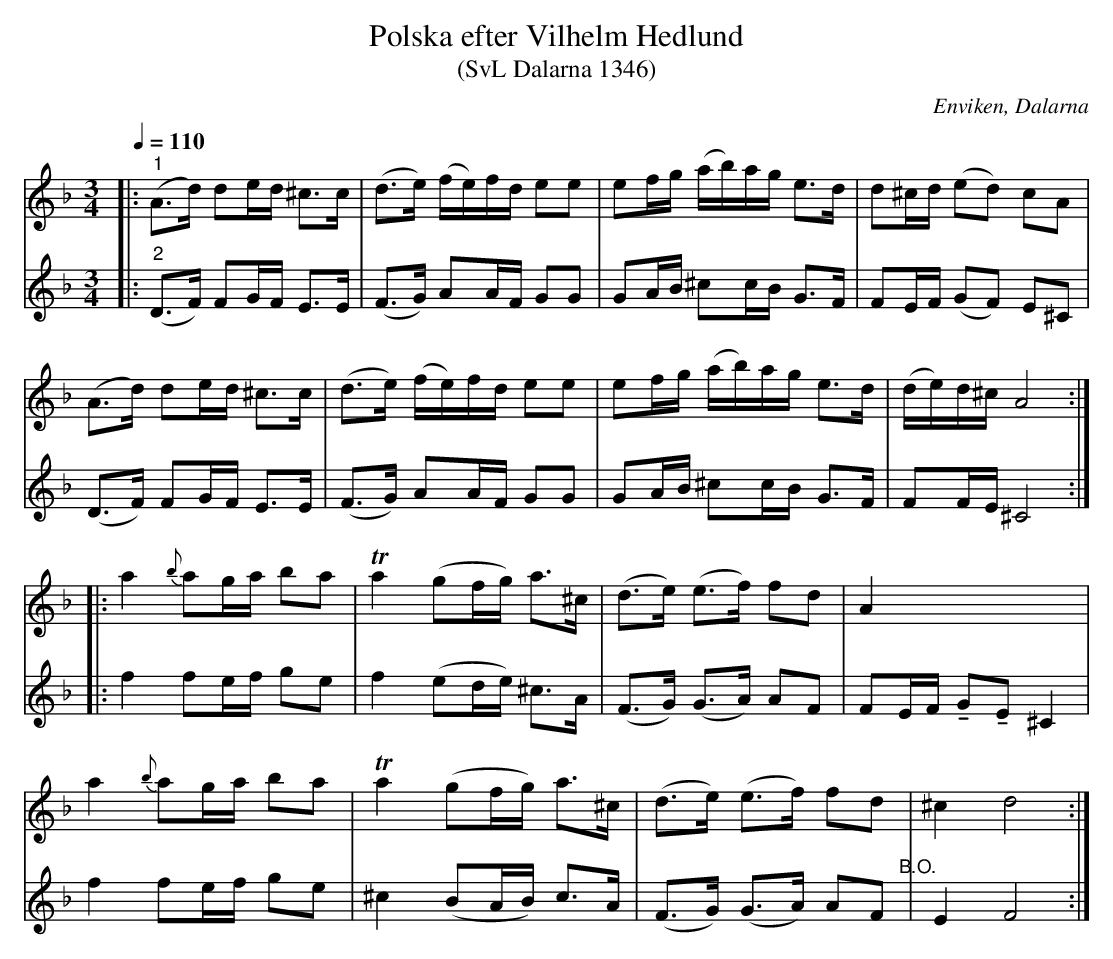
X:1
T:Polska efter Vilhelm Hedlund
T:(SvL Dalarna 1346)
O:Enviken, Dalarna
L:1/8
Q:1/4=110
M:3/4
U:t=tenuto
K:Dm
V:1
|:"^1" (A>d) de/d/ ^c>c | (d>e) (f/e/)f/d/ ee | ef/g/ (a/b/)a/g/ e>d | d^c/d/ (ed) cA |
(A>d) de/d/ ^c>c | (d>e) (f/e/)f/d/ ee | ef/g/ (a/b/)a/g/ e>d | (d/e/)d/^c/ A4 ::
a2{b} ag/a/ ba | T a2 (gf/g/) a>^c | (d>e) (e>f) fd | A2 x4 |
a2{b} ag/a/ ba |T a2 (gf/g/) a>^c | (d>e) (e>f) fd | ^c2 d4 :|
V:2
|:"^2" (D>F) FG/F/ E>E | (F>G) AA/F/ GG | GA/B/ ^cc/B/ G>F | FE/F/ (GF) E^C |
(D>F) FG/F/ E>E | (F>G) AA/F/ GG | GA/B/ ^cc/B/ G>F | FF/E/ ^C4 ::
f2 fe/f/ ge | f2 (ed/e/) ^c>A | (F>G) (G>A) AF | FE/F/ tGtE ^C2 |
f2 fe/f/ ge | ^c2 (BA/B/) c>A | (F>G) (G>A) AF"^B.O." | E2 F4 :|
